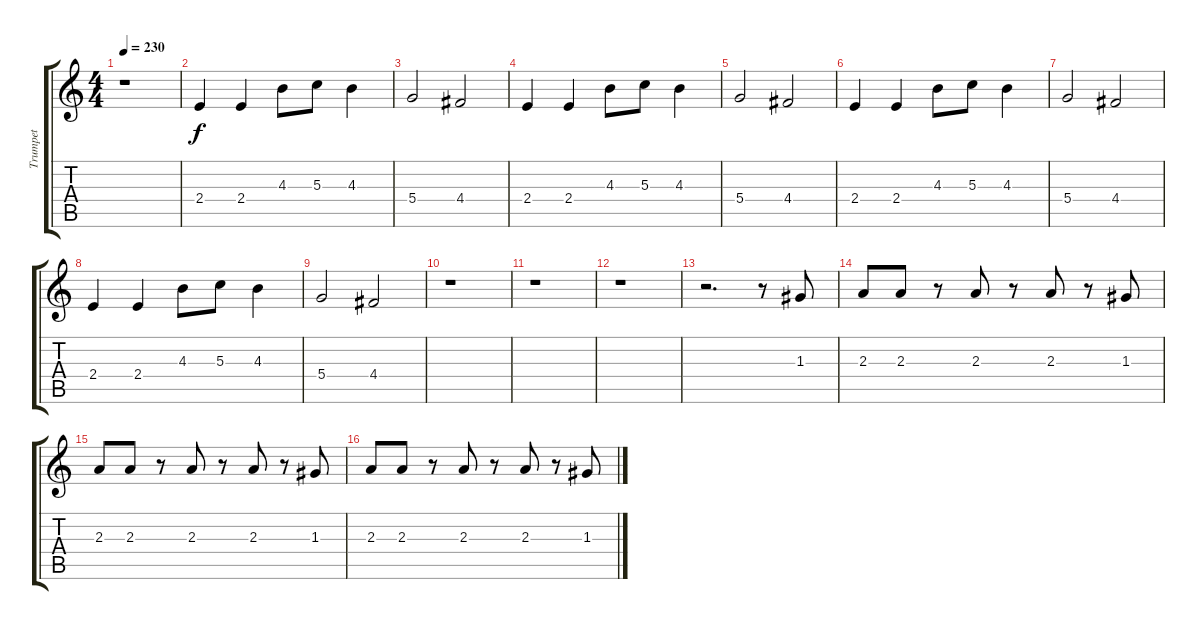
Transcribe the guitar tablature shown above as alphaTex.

\track ("Trumpet" "Trumpet") {instrument trumpet}
\staff {score tabs}
\tuning (E5 B4 G4 D4 A3 E3) {hide}
\ts (4 4)
\tempo 230
\clef g2
\ks c
r.1{dy f} |
2.4.4 2.4.4 4.3.8 5.3.8 4.3.4 |
5.4.2 4.4.2 |
2.4.4 2.4.4 4.3.8 5.3.8 4.3.4 |
5.4.2 4.4.2 |
2.4.4 2.4.4 4.3.8 5.3.8 4.3.4 |
5.4.2 4.4.2 |
2.4.4 2.4.4 4.3.8 5.3.8 4.3.4 |
5.4.2 4.4.2 |
r.1 |
r.1 |
r.1 |
r.2{d} r.8 1.3.8 |
2.3.8 2.3.8 r.8 2.3.8 r.8 2.3.8 r.8 1.3.8 |
2.3.8 2.3.8 r.8 2.3.8 r.8 2.3.8 r.8 1.3.8 |
2.3.8 2.3.8 r.8 2.3.8 r.8 2.3.8 r.8 1.3.8
